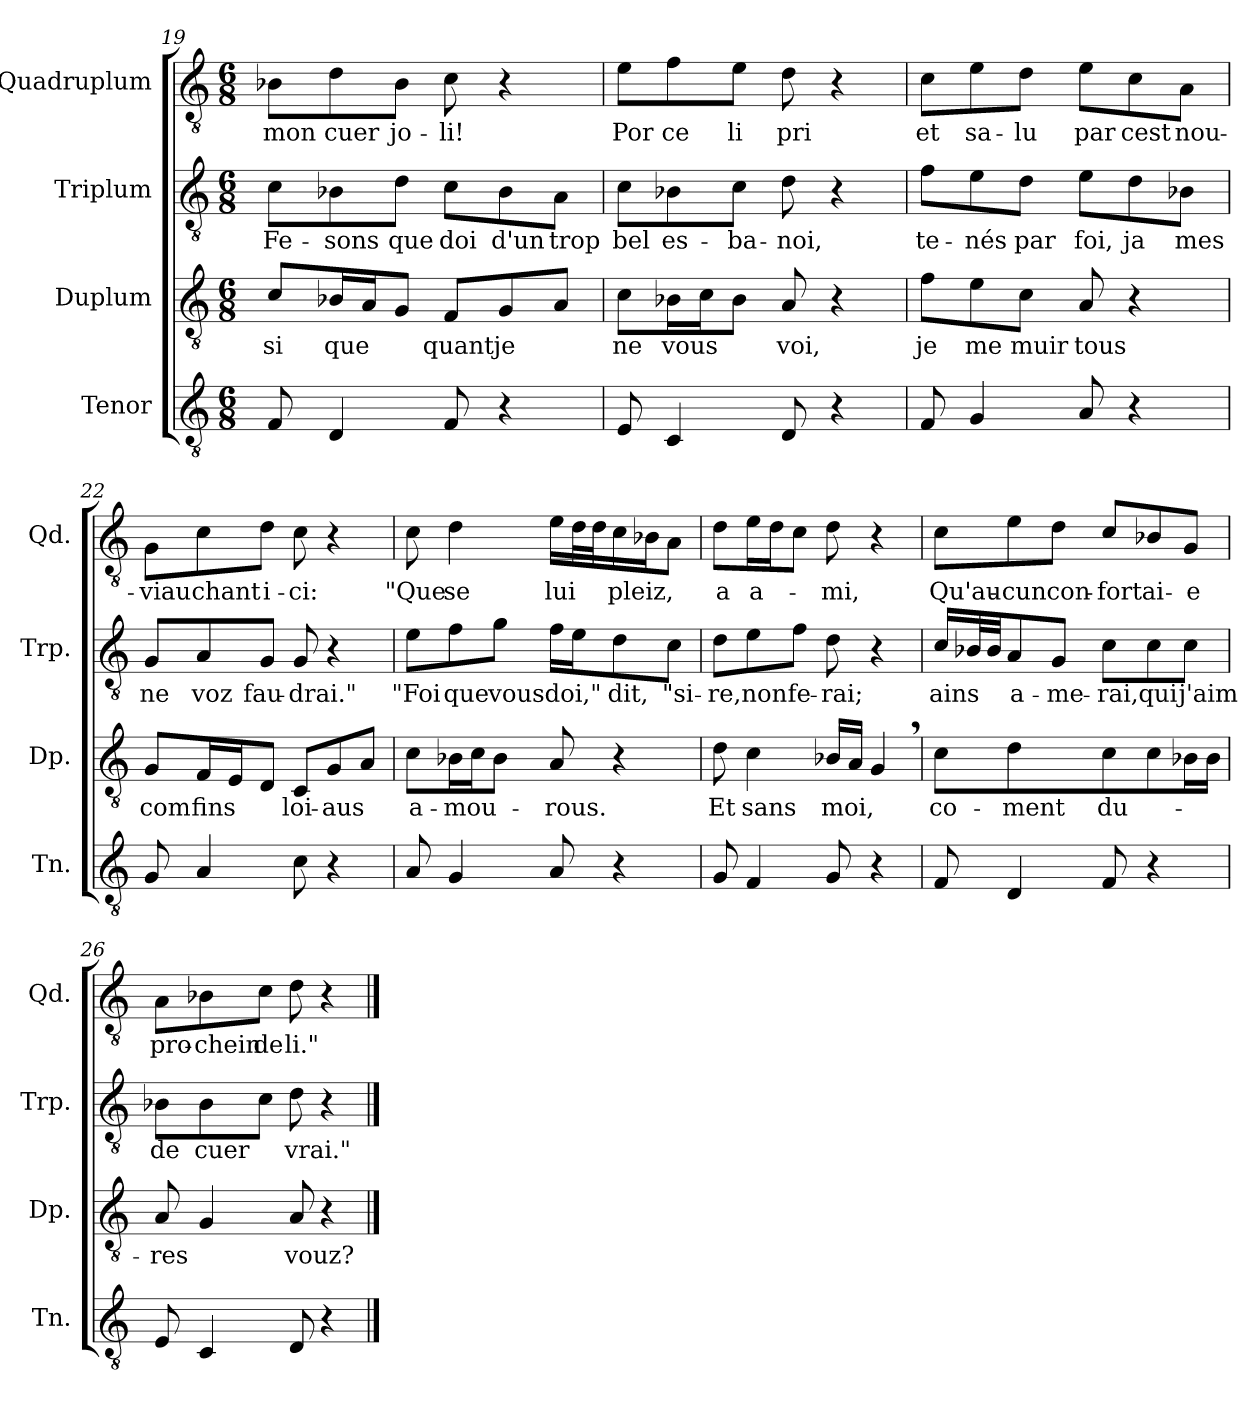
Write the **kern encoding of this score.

**kern	**kern	**text	**kern	**text	**kern	**text
*part4	*part3	*part3	*part2	*part2	*part1	*part1
*staff4	*staff3	*staff3	*staff2	*staff2	*staff1	*staff1
*I"Tenor	*I"Duplum	*	*I"Triplum	*	*I"Quadruplum	*
*I'Tn.	*I'Dp.	*	*I'Trp.	*	*I'Qd.	*
*clefGv2	*clefGv2	*	*clefGv2	*	*clefGv2	*
*k[]	*k[]	*	*k[]	*	*k[]	*
*M6/8	*M6/8	*	*M6/8	*	*M6/8	*
=19	=19	=19	=19	=19	=19	=19
!	!	!LO:LY:b	!	!LO:LY:b	!	!LO:LY:b
8F/	8c/L	si	8c\L	Fe-	8B-i\L	mon
!	!	!LO:LY:b	!	!LO:LY:b	!	!LO:LY:b
4D/	16B-i/L	que	8B-i\	-sons	8d\	cuer
.	16A/J	.	.	.	.	.
!	!	!	!	!LO:LY:b	!	!LO:LY:b
.	8G/J	.	8d\J	que	8B-i\J	jo-
!	!	!LO:LY:b	!	!LO:LY:b	!	!LO:LY:b
8F/	8F/L	quant	8c\L	doi	8c\	-li!
!	!	!LO:LY:b	!	!LO:LY:b	!	!
4r	8G/	je	8B-i\	d'un	4r	.
!	!	!	!	!LO:LY:b	!	!
.	8A/J	.	8A\J	trop	.	.
=20	=20	=20	=20	=20	=20	=20
!	!	!LO:LY:b	!	!LO:LY:b	!	!LO:LY:b
8E/	8c\L	ne	8c\L	bel	8e\L	Por
!	!	!LO:LY:b	!	!LO:LY:b	!	!LO:LY:b
4C/	16B-i\L	vous	8B-i\	es-	8f\	ce
.	16c\J	.	.	.	.	.
!	!	!	!	!LO:LY:b	!	!LO:LY:b
.	8B-\J	.	8c\J	-ba-	8e\J	li
!	!	!LO:LY:b	!	!LO:LY:b	!	!LO:LY:b
8D/	8A/	voi,	8d\	-noi,	8d\	pri
4r	4r	.	4r	.	4r	.
=21	=21	=21	=21	=21	=21	=21
!	!	!LO:LY:b	!	!LO:LY:b	!	!LO:LY:b
8F/	8f\L	je	8f\L	te-	8c\L	et
!	!	!LO:LY:b	!	!LO:LY:b	!	!LO:LY:b
4G/	8e\	me	8e\	-nés	8e\	sa-
!	!	!LO:LY:b	!	!LO:LY:b	!	!LO:LY:b
.	8c\J	muir	8d\J	par	8d\J	-lu
!	!	!LO:LY:b	!	!LO:LY:b	!	!LO:LY:b
8A/	8A/	tous	8e\L	foi,	8e\L	par
!	!	!	!	!LO:LY:b	!	!LO:LY:b
4r	4r	.	8d\	ja	8c\	cest
!	!	!	!	!LO:LY:b	!	!LO:LY:b
.	.	.	8B-i\J	mes	8A\J	nou-
!!LO:PB:g=z
=22	=22	=22	=22	=22	=22	=22
!	!	!LO:LY:b	!	!LO:LY:b	!	!LO:LY:b
8G/	8G/L	com	8G/L	ne	8G\L	-viau
!	!	!LO:LY:b	!	!LO:LY:b	!	!LO:LY:b
4A/	16F/L	fins	8A/	voz	8c\	chant
.	16E/J	.	.	.	.	.
!	!	!	!	!LO:LY:b	!	!LO:LY:b
.	8D/J	.	8G/J	fau-	8d\J	i-
!	!	!LO:LY:b	!	!LO:LY:b	!	!LO:LY:b
8c\	8C/L	loi-	8G/	-drai."	8c\	-ci:
!	!	!LO:LY:b	!	!	!	!
4r	8G/	-aus	4r	.	4r	.
.	8A/J	.	.	.	.	.
=23	=23	=23	=23	=23	=23	=23
!	!	!LO:LY:b	!	!LO:LY:b	!	!LO:LY:b
8A/	8c\L	a-	8e\L	"Foi	8c\	"Que
!	!	!LO:LY:b	!	!LO:LY:b	!	!LO:LY:b
4G/	16B-i\L	-mou-	8f\	que	4d\	se
.	16c\J	.	.	.	.	.
!	!	!	!	!LO:LY:b	!	!
.	8B-\J	.	8g\J	vous	.	.
!	!	!LO:LY:b	!	!LO:LY:b	!	!LO:LY:b
8A/	8A/	-rous.	16f\LL	doi,"	16e\LL	lui
*	*	*	*	*	*tremolo	*
.	.	.	16e\J	.	32d\	.
.	.	.	.	.	32d\	.
*	*	*	*	*	*Xtremolo	*
!	!	!	!	!LO:LY:b	!	!LO:LY:b
4r	4r	.	8d\	dit,	16c\	pleiz,
.	.	.	.	.	16B-i\J	.
!	!	!	!	!LO:LY:b	!	!
.	.	.	8c\J	"si-	8A\J	.
=24	=24	=24	=24	=24	=24	=24
!	!	!LO:LY:b	!	!LO:LY:b	!	!LO:LY:b
8G/	8d\	Et	8d\L	-re,	8d\L	a
!	!	!LO:LY:b	!	!LO:LY:b	!	!LO:LY:b
4F/	4c\	sans	8e\	non	16e\L	a-
.	.	.	.	.	16d\J	.
!	!	!	!	!LO:LY:b	!	!
.	.	.	8f\J	fe-	8c\J	.
!	!	!LO:LY:b	!	!LO:LY:b	!	!LO:LY:b
8G/	16B-i/LL	moi,	8d\	-rai;	8d\	-mi,
.	16A/JJ	.	.	.	.	.
4r	4G,/	.	4r	.	4r	.
=25	=25	=25	=25	=25	=25	=25
!	!	!LO:LY:b	!	!LO:LY:b	!	!LO:LY:b
8F/	8c\	co-	16c/LL	ains	8c\L	Qu'au-
*	*	*	*tremolo	*	*	*
.	.	.	32B-i/	.	.	.
.	.	.	32B-i/JJJ	.	.	.
*	*	*	*Xtremolo	*	*	*
!	!	!LO:LY:b	!	!LO:LY:b	!	!LO:LY:b
4D/	4d\	-ment	8A/	a-	8e\	-cun
!	!	!	!	!LO:LY:b	!	!LO:LY:b
.	.	.	8G/J	-me-	8d\J	con-
!	!	!LO:LY:b	!	!LO:LY:b	!	!LO:LY:b
8F/	8c\L	du-	8c\L	-rai,	8c/L	-fort
!	!	!	!	!LO:LY:b	!	!LO:LY:b
4r	8c\	.	8c\	qui	8B-i/	ai-
!	!	!	!	!LO:LY:b	!	!LO:LY:b
*	*tremolo	*	*	*	*	*
.	16B-i\	.	8c\J	j'aim	8G/J	-e
.	16B-i\JJ	.	.	.	.	.
*	*Xtremolo	*	*	*	*	*
!!LO:LB:g=z
=26	=26	=26	=26	=26	=26	=26
!	!	!LO:LY:b	!	!LO:LY:b	!	!LO:LY:b
8E/	8A/	-res	8B-i\L	de	8A\L	pro-
!	!	!	!	!LO:LY:b	!	!LO:LY:b
4C/	4G/	.	8B-i\	cuer	8B-i\	-chein
!	!	!	!	!	!	!LO:LY:b
.	.	.	8c\J	.	8c\J	de
!	!	!LO:LY:b	!	!LO:LY:b	!	!LO:LY:b
8D/	8A/	vouz?	8d\	vrai."	8d\	li."
4r	4r	.	4r	.	4r	.
==	==	==	==	==	==	==
*-	*-	*-	*-	*-	*-	*-
